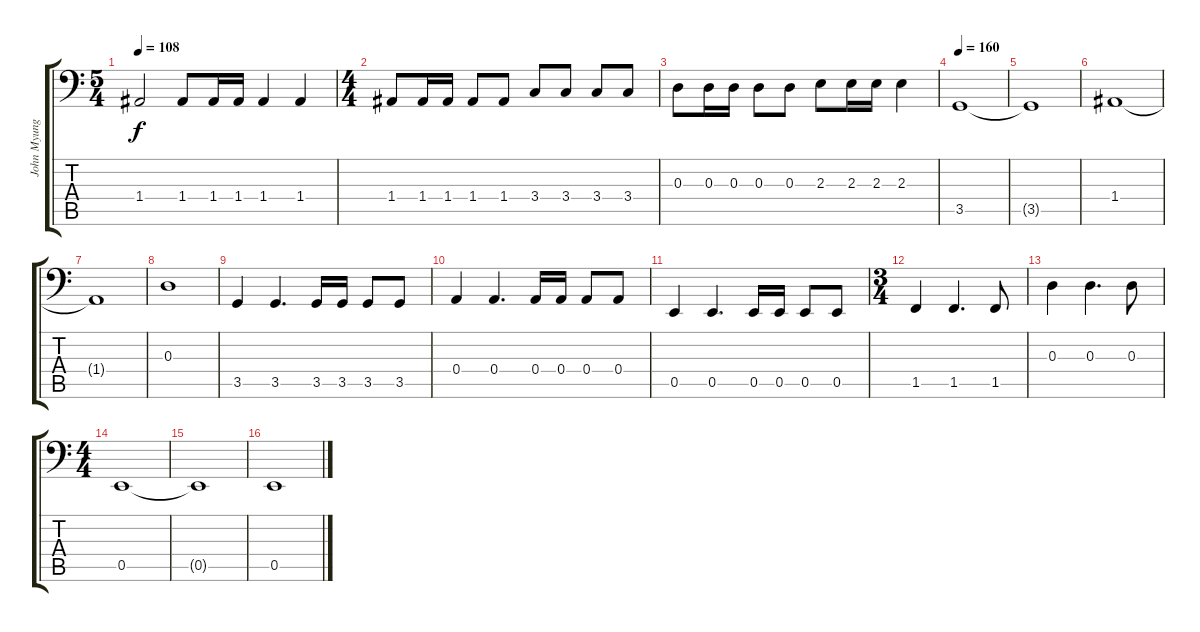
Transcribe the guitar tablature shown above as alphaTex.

\track ("John Myung (Bass)" "John Myung") {instrument electricbassfinger}
\staff {score tabs}
\tuning (C3 G2 D2 A1 E1 B0) {hide}
\ts (5 4)
\tempo 108
\clef f4
\ks c
1.4.2{dy f} 1.4.8 1.4.16 1.4.16 1.4.4 1.4.4 |
\ts (4 4)
1.4.8 1.4.16 1.4.16 1.4.8 1.4.8 3.4.8 3.4.8 3.4.8 3.4.8 |
0.3.8 0.3.16 0.3.16 0.3.8 0.3.8 2.3.8 2.3.16 2.3.16 2.3.4 |
\tempo 160
3.5.1 |
3.5{t}.1 |
1.4.1 |
1.4{t}.1 |
0.3.1 |
3.5.4 3.5.4{d} 3.5.16 3.5.16 3.5.8 3.5.8 |
0.4.4 0.4.4{d} 0.4.16 0.4.16 0.4.8 0.4.8 |
0.5.4 0.5.4{d} 0.5.16 0.5.16 0.5.8 0.5.8 |
\ts (3 4)
1.5.4 1.5.4{d} 1.5.8 |
0.3.4 0.3.4{d} 0.3.8 |
\ts (4 4)
0.5.1 |
0.5{t}.1 |
0.5.1
